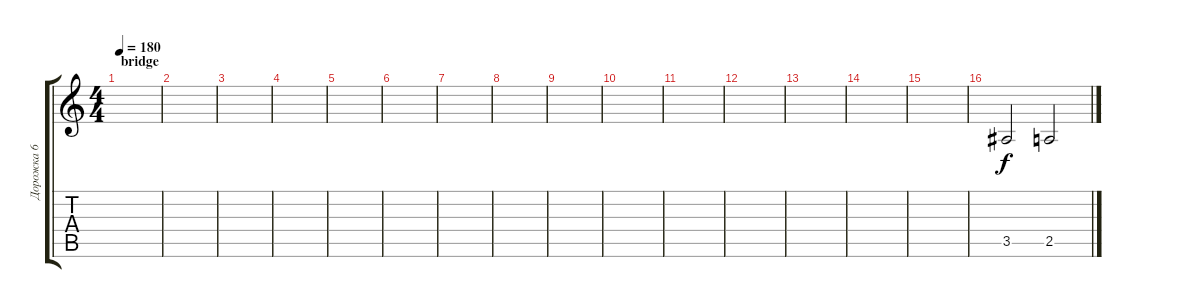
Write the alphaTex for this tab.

\track ("Дорожка 6" "Дорожка 6") {instrument distortionguitar}
\staff {score tabs}
\tuning (D4 A3 F3 C3 G2 D2) {hide}
\ts (4 4)
\section ("" "bridge")
\tempo 180
\clef g2
\ks c
|
|
|
|
|
|
|
|
|
|
|
|
|
|
|
3.5.2 2.5.2
